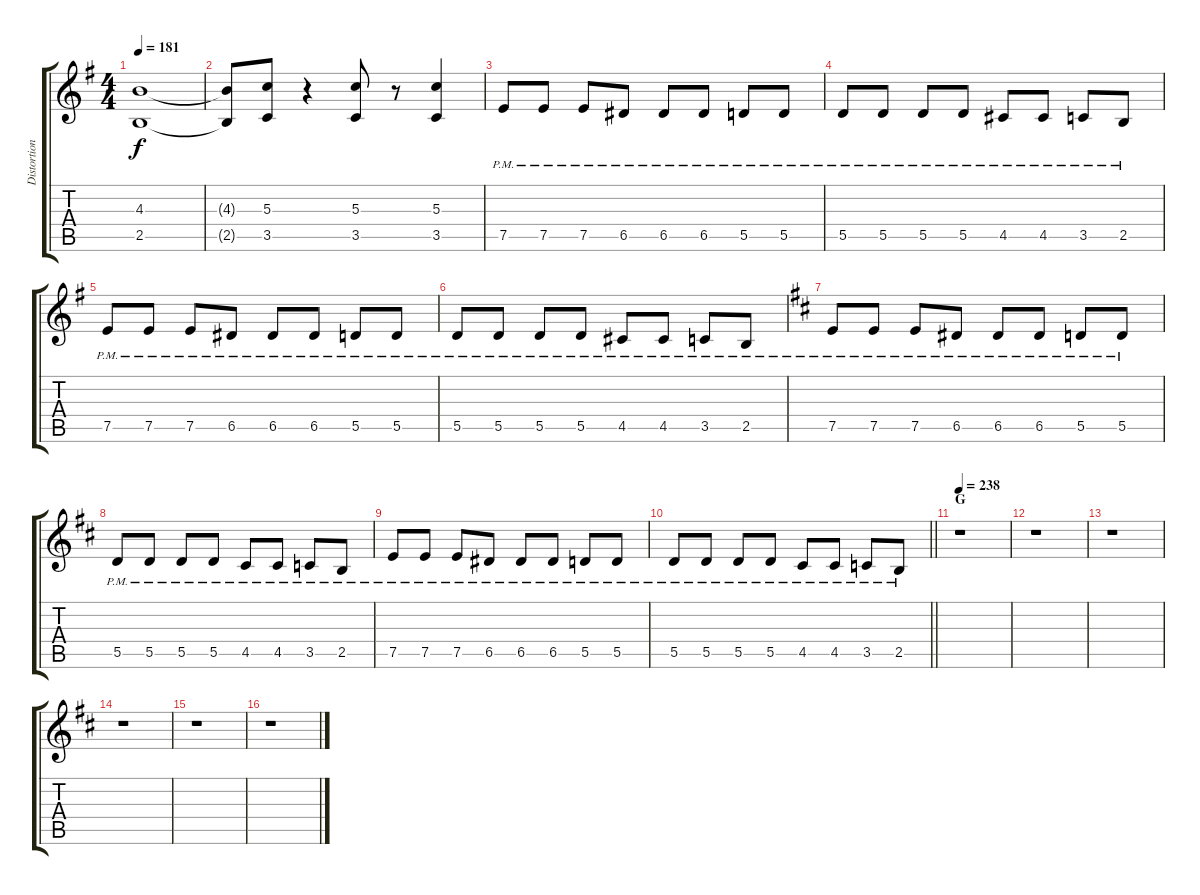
\track ("Distortion 4" "Distortion") {instrument distortionguitar}
\staff {score tabs}
\tuning (E4 B3 G3 D3 A2 E2) {hide}
\ts (4 4)
\tempo 181
\clef g2
\ks g
(4.3 2.5).1{dy f} |
(4.3{t} 2.5{t}).8 (5.3 3.5).8 r.4 (5.3 3.5).8 r.8 (5.3 3.5).4 |
7.5{pm}.8 7.5{pm}.8 7.5{pm}.8 6.5{pm}.8 6.5{pm}.8 6.5{pm}.8 5.5{pm}.8 5.5{pm}.8 |
5.5{pm}.8 5.5{pm}.8 5.5{pm}.8 5.5{pm}.8 4.5{pm}.8 4.5{pm}.8 3.5{pm}.8 2.5{pm}.8 |
7.5{pm}.8 7.5{pm}.8 7.5{pm}.8 6.5{pm}.8 6.5{pm}.8 6.5{pm}.8 5.5{pm}.8 5.5{pm}.8 |
5.5{pm}.8 5.5{pm}.8 5.5{pm}.8 5.5{pm}.8 4.5{pm}.8 4.5{pm}.8 3.5{pm}.8 2.5{pm}.8 |
\ks d
7.5{pm}.8 7.5{pm}.8 7.5{pm}.8 6.5{pm}.8 6.5{pm}.8 6.5{pm}.8 5.5{pm}.8 5.5{pm}.8 |
5.5{pm}.8 5.5{pm}.8 5.5{pm}.8 5.5{pm}.8 4.5{pm}.8 4.5{pm}.8 3.5{pm}.8 2.5{pm}.8 |
7.5{pm}.8 7.5{pm}.8 7.5{pm}.8 6.5{pm}.8 6.5{pm}.8 6.5{pm}.8 5.5{pm}.8 5.5{pm}.8 |
\barLineRight lightlight
5.5{pm}.8 5.5{pm}.8 5.5{pm}.8 5.5{pm}.8 4.5{pm}.8 4.5{pm}.8 3.5{pm}.8 2.5{pm}.8 |
\section ("" "G")
\tempo 238
r.1 |
r.1 |
r.1 |
r.1 |
r.1 |
r.1
